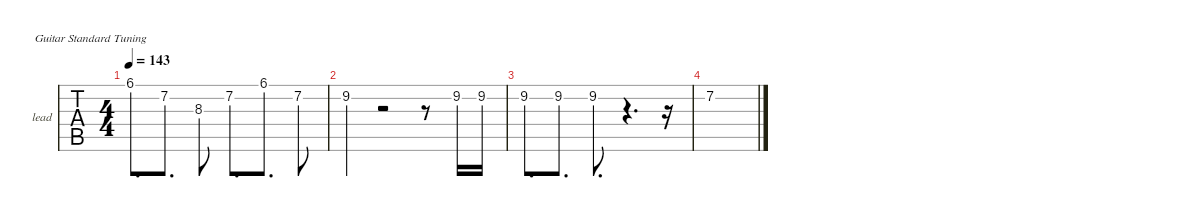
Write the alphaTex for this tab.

\defaultSystemsLayout 4
\hideDynamics
\bracketExtendMode nobrackets
\firstSystemTrackNameOrientation horizontal
\otherSystemsTrackNameOrientation horizontal
\track ("lead guitar" "lead") {instrument electricguitarclean}
\staff {tabs}
\tuning (E4 B3 G3 D3 A2 E2)
\ts (4 4)
\tempo 143
\clef g2
\ottava 8va
\ks g#minor
6.1{acc #}.8{d dy mf} 7.2{acc #}.8{d} 8.3{acc #}.8 7.2{acc #}.8{d} 6.1{acc #}.8{d} 7.2{acc #}.8 |
9.2{acc #}.4 r.2 r.8 9.2{acc #}.16 9.2{acc #}.16 |
9.2{acc #}.8{d} 9.2{acc #}.8{d} 9.2{acc #}.8{d} r.4{d} r.16 |
7.2{acc #}.1
